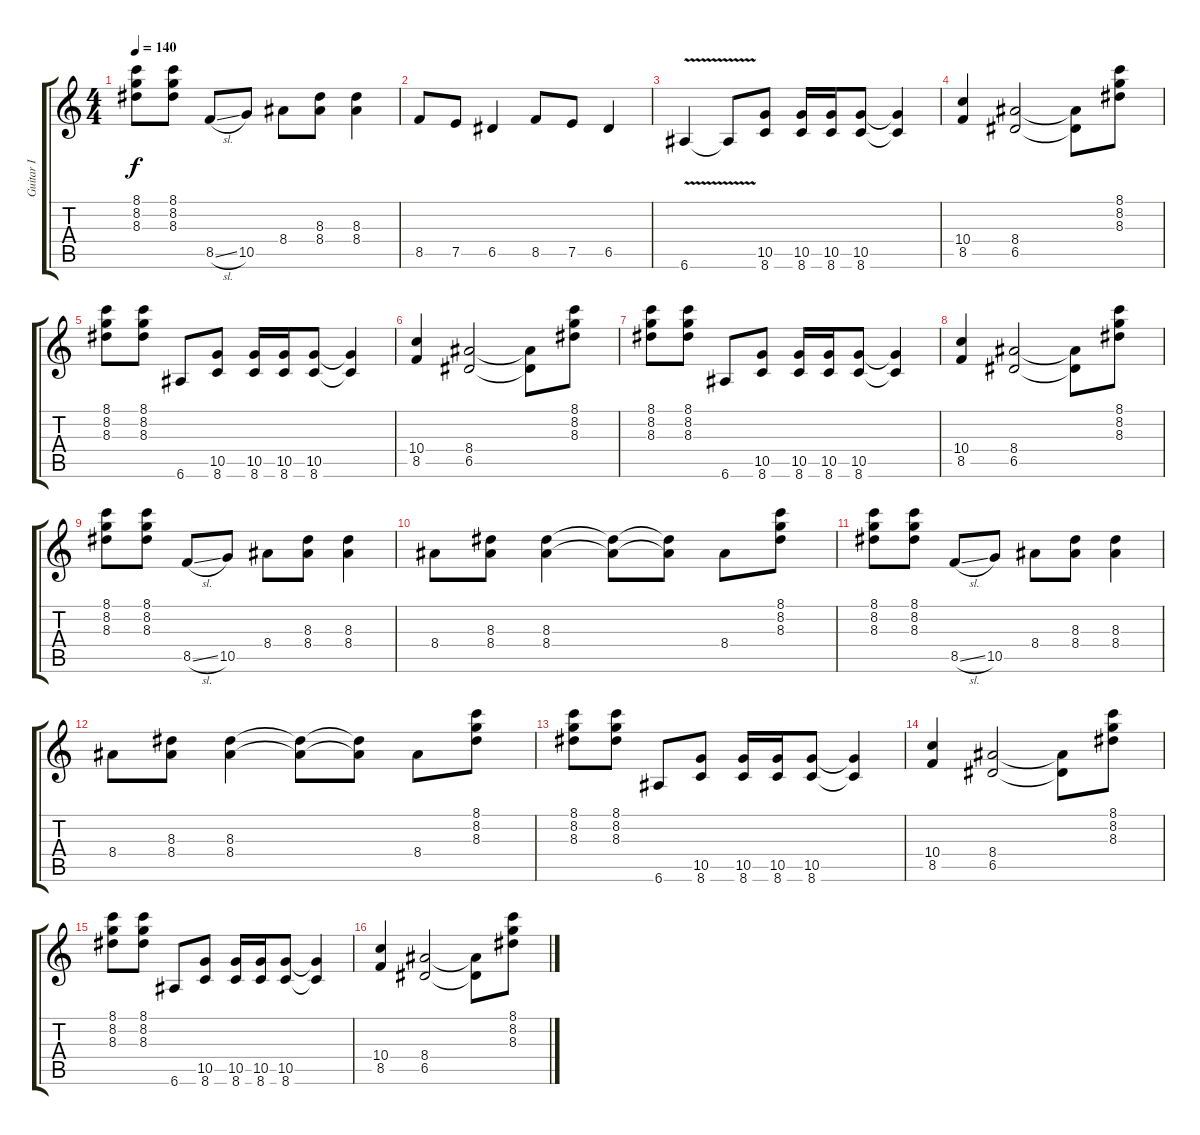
\track ("Guitar I" "Guitar I") {instrument distortionguitar}
\staff {score tabs}
\tuning (E4 B3 G3 D3 A2 E2) {hide}
\ts (4 4)
\tempo 140
\clef g2
\ks c
(8.1 8.2 8.3).8{dy f} (8.1 8.2 8.3).8 8.5{sl}.8 10.5.8 8.4.8 (8.3 8.4).8 (8.3 8.4).4 |
8.5.8 7.5.8 6.5.4 8.5.8 7.5.8 6.5.4 |
6.6{v}.4 6.6{t}.8 (10.5 8.6).8 (10.5 8.6).16 (10.5 8.6).16 (10.5 8.6).8 (10.5{t} 8.6{t}).4 |
(10.4 8.5).4 (8.4 6.5).2 (8.4{t} 6.5{t}).8 (8.1 8.2 8.3).8 |
(8.1 8.2 8.3).8 (8.1 8.2 8.3).8 6.6.8 (10.5 8.6).8 (10.5 8.6).16 (10.5 8.6).16 (10.5 8.6).8 (10.5{t} 8.6{t}).4 |
(10.4 8.5).4 (8.4 6.5).2 (8.4{t} 6.5{t}).8 (8.1 8.2 8.3).8 |
(8.1 8.2 8.3).8 (8.1 8.2 8.3).8 6.6.8 (10.5 8.6).8 (10.5 8.6).16 (10.5 8.6).16 (10.5 8.6).8 (10.5{t} 8.6{t}).4 |
(10.4 8.5).4 (8.4 6.5).2 (8.4{t} 6.5{t}).8 (8.1 8.2 8.3).8 |
(8.1 8.2 8.3).8 (8.1 8.2 8.3).8 8.5{sl}.8 10.5.8 8.4.8 (8.3 8.4).8 (8.3 8.4).4 |
8.4.8 (8.3 8.4).8 (8.3 8.4).4 (8.3{t} 8.4{t}).8 (8.3{t} 8.4{t}).8 8.4.8 (8.1 8.2 8.3).8 |
(8.1 8.2 8.3).8 (8.1 8.2 8.3).8 8.5{sl}.8 10.5.8 8.4.8 (8.3 8.4).8 (8.3 8.4).4 |
8.4.8 (8.3 8.4).8 (8.3 8.4).4 (8.3{t} 8.4{t}).8 (8.3{t} 8.4{t}).8 8.4.8 (8.1 8.2 8.3).8 |
(8.1 8.2 8.3).8 (8.1 8.2 8.3).8 6.6.8 (10.5 8.6).8 (10.5 8.6).16 (10.5 8.6).16 (10.5 8.6).8 (10.5{t} 8.6{t}).4 |
(10.4 8.5).4 (8.4 6.5).2 (8.4{t} 6.5{t}).8 (8.1 8.2 8.3).8 |
(8.1 8.2 8.3).8 (8.1 8.2 8.3).8 6.6.8 (10.5 8.6).8 (10.5 8.6).16 (10.5 8.6).16 (10.5 8.6).8 (10.5{t} 8.6{t}).4 |
(10.4 8.5).4 (8.4 6.5).2 (8.4{t} 6.5{t}).8 (8.1 8.2 8.3).8
